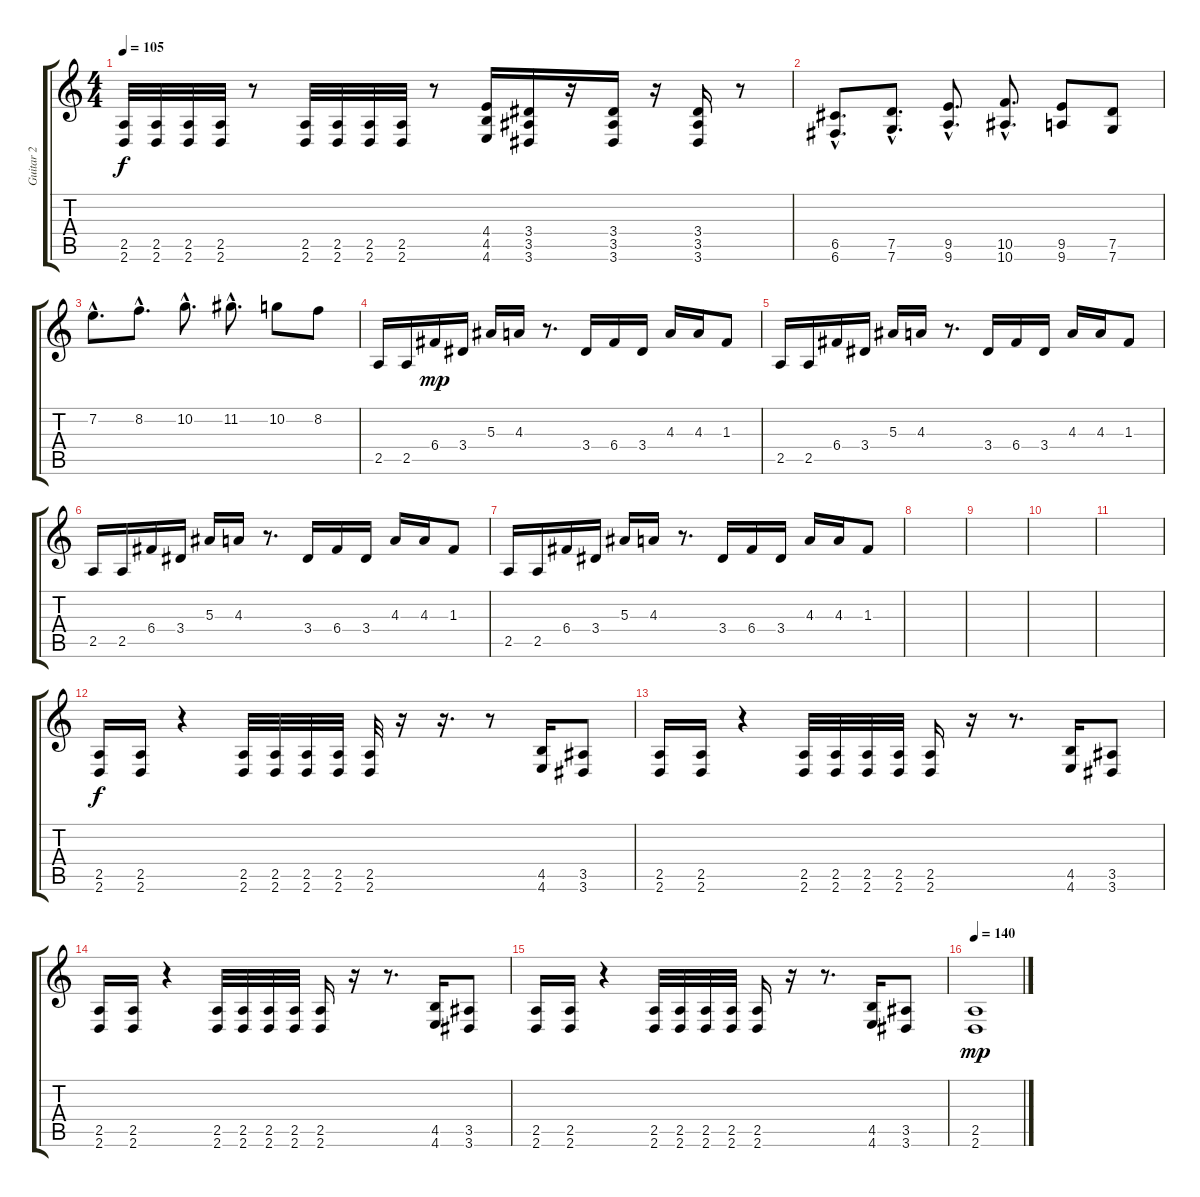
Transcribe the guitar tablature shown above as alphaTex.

\track ("Guitar 2" "Guitar 2") {instrument distortionguitar}
\staff {score tabs}
\tuning (D4 A3 F3 C3 G2 C2) {hide}
\ts (4 4)
\tempo 105
\clef g2
\ks c
(2.5 2.6).32{dy f} (2.5 2.6).32 (2.5 2.6).32 (2.5 2.6).32 r.8 (2.5 2.6).32 (2.5 2.6).32 (2.5 2.6).32 (2.5 2.6).32 r.8 (4.4 4.5 4.6).16 (3.4 3.5 3.6).16 r.16 (3.4 3.5 3.6).16 r.16 (3.4 3.5 3.6).16 r.8 |
(6.5{hac} 6.6{hac}).8{d} (7.5{hac} 7.6{hac}).8{d} (9.5{hac} 9.6{hac}).8{d} (10.5{hac} 10.6{hac}).8{d} (9.5 9.6).8 (7.5 7.6).8 |
7.2{hac}.8{d} 8.2{hac}.8{d} 10.2{hac}.8{d} 11.2{hac}.8{d} 10.2.8 8.2.8 |
2.5.16 2.5.16 6.4.16{dy mp} 3.4.16 5.3.16 4.3.16 r.8{d} 3.4.16 6.4.16 3.4.16 4.3.16 4.3.16 1.3.8 |
2.5.16 2.5.16 6.4.16 3.4.16 5.3.16 4.3.16 r.8{d} 3.4.16 6.4.16 3.4.16 4.3.16 4.3.16 1.3.8 |
2.5.16 2.5.16 6.4.16 3.4.16 5.3.16 4.3.16 r.8{d} 3.4.16 6.4.16 3.4.16 4.3.16 4.3.16 1.3.8 |
2.5.16 2.5.16 6.4.16 3.4.16 5.3.16 4.3.16 r.8{d} 3.4.16 6.4.16 3.4.16 4.3.16 4.3.16 1.3.8 |
|
|
|
|
(2.5 2.6).16{dy f} (2.5 2.6).16 r.4 (2.5 2.6).32 (2.5 2.6).32 (2.5 2.6).32 (2.5 2.6).32 (2.5 2.6).32 r.16 r.16{d} r.8 (4.5 4.6).16 (3.5 3.6).8 |
(2.5 2.6).16 (2.5 2.6).16 r.4 (2.5 2.6).32 (2.5 2.6).32 (2.5 2.6).32 (2.5 2.6).32 (2.5 2.6).16 r.16 r.8{d} (4.5 4.6).16 (3.5 3.6).8 |
(2.5 2.6).16 (2.5 2.6).16 r.4 (2.5 2.6).32 (2.5 2.6).32 (2.5 2.6).32 (2.5 2.6).32 (2.5 2.6).16 r.16 r.8{d} (4.5 4.6).16 (3.5 3.6).8 |
(2.5 2.6).16 (2.5 2.6).16 r.4 (2.5 2.6).32 (2.5 2.6).32 (2.5 2.6).32 (2.5 2.6).32 (2.5 2.6).16 r.16 r.8{d} (4.5 4.6).16 (3.5 3.6).8 |
\tempo 140
(2.5 2.6).1{dy mp}
